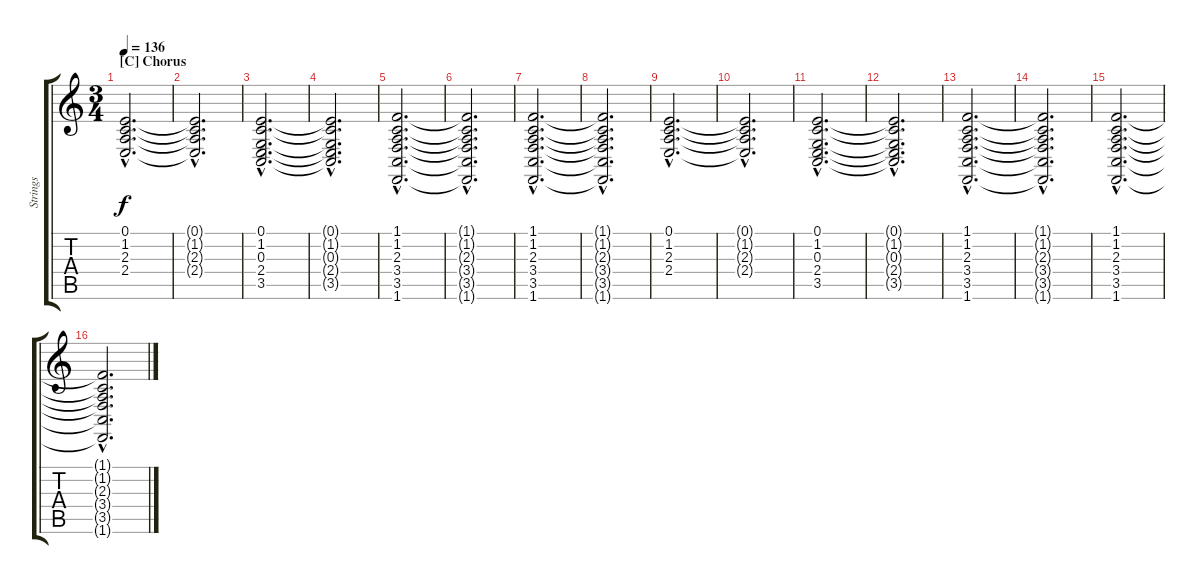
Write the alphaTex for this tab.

\track ("Strings" "Strings") {instrument stringensemble1}
\staff {score tabs}
\tuning (E4 B3 G3 D3 A2 E2) {hide}
\ts (3 4)
\section ("" "[C] Chorus")
\tempo 136
\clef g2
\ks aminor
(0.1{hac} 1.2{hac} 2.3{hac} 2.4{hac}).2{d dy f} |
(0.1{hac t} 1.2{hac t} 2.3{hac t} 2.4{hac t}).2{d} |
(0.1{hac} 1.2{hac} 0.3{hac} 2.4{hac} 3.5{hac}).2{d} |
(0.1{hac t} 1.2{hac t} 0.3{hac t} 2.4{hac t} 3.5{hac t}).2{d} |
(1.1{hac} 1.2{hac} 2.3{hac} 3.4{hac} 3.5{hac} 1.6{hac}).2{d} |
(1.1{hac t} 1.2{hac t} 2.3{hac t} 3.4{hac t} 3.5{hac t} 1.6{hac t}).2{d} |
(1.1{hac} 1.2{hac} 2.3{hac} 3.4{hac} 3.5{hac} 1.6{hac}).2{d} |
(1.1{hac t} 1.2{hac t} 2.3{hac t} 3.4{hac t} 3.5{hac t} 1.6{hac t}).2{d} |
(0.1{hac} 1.2{hac} 2.3{hac} 2.4{hac}).2{d} |
(0.1{hac t} 1.2{hac t} 2.3{hac t} 2.4{hac t}).2{d} |
(0.1{hac} 1.2{hac} 0.3{hac} 2.4{hac} 3.5{hac}).2{d} |
(0.1{hac t} 1.2{hac t} 0.3{hac t} 2.4{hac t} 3.5{hac t}).2{d} |
(1.1{hac} 1.2{hac} 2.3{hac} 3.4{hac} 3.5{hac} 1.6{hac}).2{d} |
(1.1{hac t} 1.2{hac t} 2.3{hac t} 3.4{hac t} 3.5{hac t} 1.6{hac t}).2{d} |
(1.1{hac} 1.2{hac} 2.3{hac} 3.4{hac} 3.5{hac} 1.6{hac}).2{d} |
(1.1{hac t} 1.2{hac t} 2.3{hac t} 3.4{hac t} 3.5{hac t} 1.6{hac t}).2{d}
